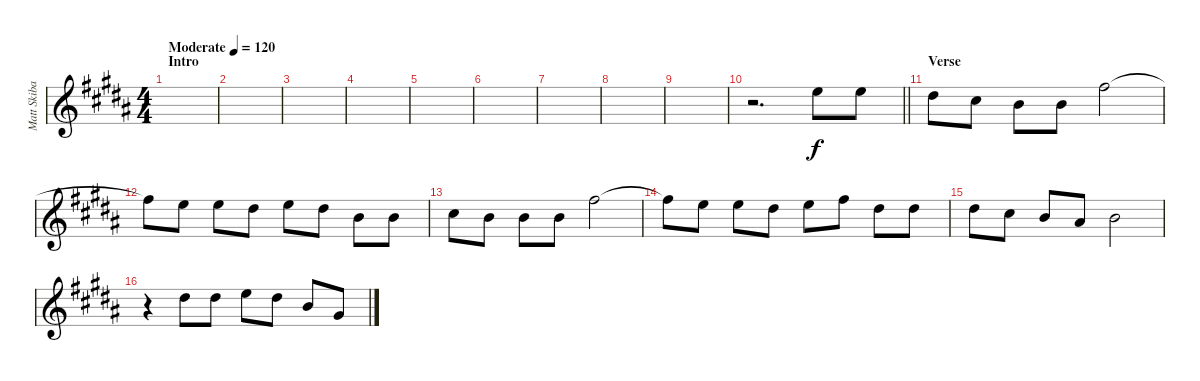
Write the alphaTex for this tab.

\track ("Matt Skiba - Vocals" "Matt Skiba") {instrument distortionguitar}
\staff {score}
\tuning (E4 B3 G3 D3 A2 E2) {hide}
\ts (4 4)
\section ("" "Intro")
\tempo (120 "Moderate")
\clef g2
\ks b
|
|
|
|
|
|
|
|
|
\barLineRight lightlight
r.2{d} 0.1.8 0.1.8 |
\section ("" "Verse")
4.2.8 2.2.8 0.2.8 0.2.8 2.1.2 |
2.1{t}.8 5.2.8 0.1.8 8.3.8 0.1.8 8.3.8 0.2.8 0.2.8 |
2.2.8 0.2.8 0.2.8 4.3.8 2.1.2 |
2.1{t}.8 0.1.8 0.1.8 8.3.8 0.1.8 2.1.8 4.2.8 4.2.8 |
4.2.8 2.2.8 0.2.8 3.3.8 0.2.2 |
r.4 4.2.8 4.2.8 0.1.8 4.2.8 0.2.8 6.4.8
